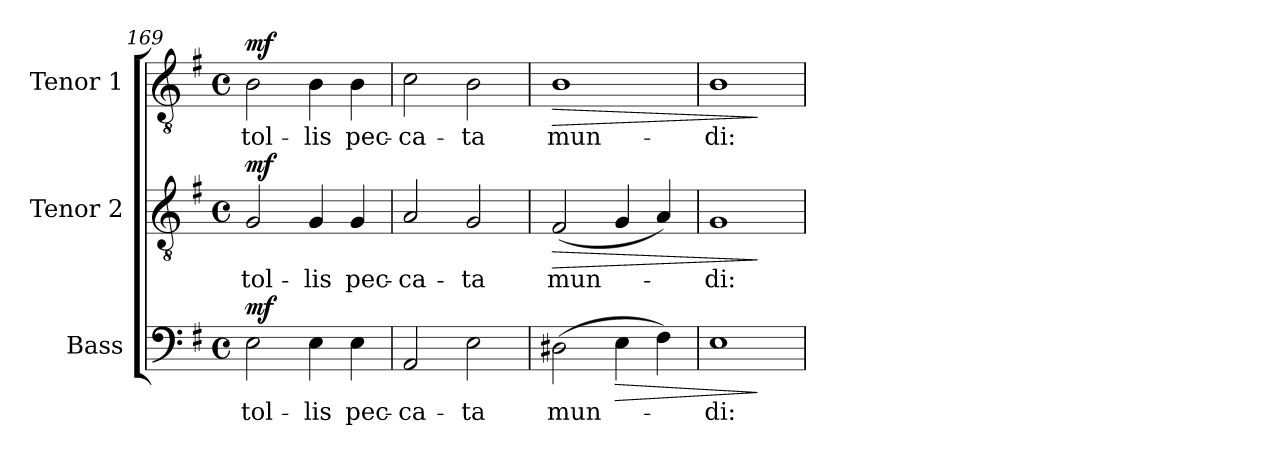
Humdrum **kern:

**kern	**text	**dynam	**kern	**text	**dynam	**kern	**text	**dynam
*part3	*part3	*part3	*part2	*part2	*part2	*part1	*part1	*part1
*staff3	*staff3	*staff3	*staff2	*staff2	*staff2	*staff1	*staff1	*staff1
*I"Bass	*	*	*I"Tenor 2	*	*	*I"Tenor 1	*	*
*I'B.	*	*	*I'T. 2	*	*	*I'T. 1	*	*
*clefF4	*	*	*clefGv2	*	*	*clefGv2	*	*
*k[f#]	*	*	*k[f#]	*	*	*k[f#]	*	*
*G:	*	*	*G:	*	*	*G:	*	*
*M4/4	*	*	*M4/4	*	*	*M4/4	*	*
*met(c)	*	*	*met(c)	*	*	*met(c)	*	*
=169	=169	=169	=169	=169	=169	=169	=169	=169
!	!LO:LY:b	!LO:DY:a	!	!LO:LY:b	!LO:DY:a	!	!LO:LY:b	!LO:DY:a
2E\	tol-	mf	2G/	tol-	mf	2B\	tol-	mf
!	!LO:LY:b	!	!	!LO:LY:b	!	!	!LO:LY:b	!
4E\	-lis	.	4G/	-lis	.	4B\	-lis	.
!	!LO:LY:b	!	!	!LO:LY:b	!	!	!LO:LY:b	!
4E\	pec-	.	4G/	pec-	.	4B\	pec-	.
!!LO:LB:g=z
=170	=170	=170	=170	=170	=170	=170	=170	=170
!	!LO:LY:b	!	!	!LO:LY:b	!	!	!LO:LY:b	!
2AA/	-ca-	.	2A/	-ca-	.	2c\	-ca-	.
!	!LO:LY:b	!	!	!LO:LY:b	!	!	!LO:LY:b	!
2E\	-ta	.	2G/	-ta	.	2B\	-ta	.
=171	=171	=171	=171	=171	=171	=171	=171	=171
!	!LO:LY:b	!	!	!LO:LY:b	!LO:HP:b	!	!LO:LY:b	!LO:HP:b
(>2D#X\	mun-	.	(<2F#/	mun-	>	1B	mun-	>
!	!	!LO:HP:b	!	!	!	!	!	!
4E\	.	>	4G/	.	.	.	.	.
4F#\)	.	.	4A/)	.	.	.	.	.
=172	=172	=172	=172	=172	=172	=172	=172	=172
!	!LO:LY:b	!	!	!LO:LY:b	!	!	!LO:LY:b	!
1E	-di:	.	1G	-di:	.	1B	-di:	.
.	.	]	.	.	]	.	.	]
=	=	=	=	=	=	=	=	=
*-	*-	*-	*-	*-	*-	*-	*-	*-
